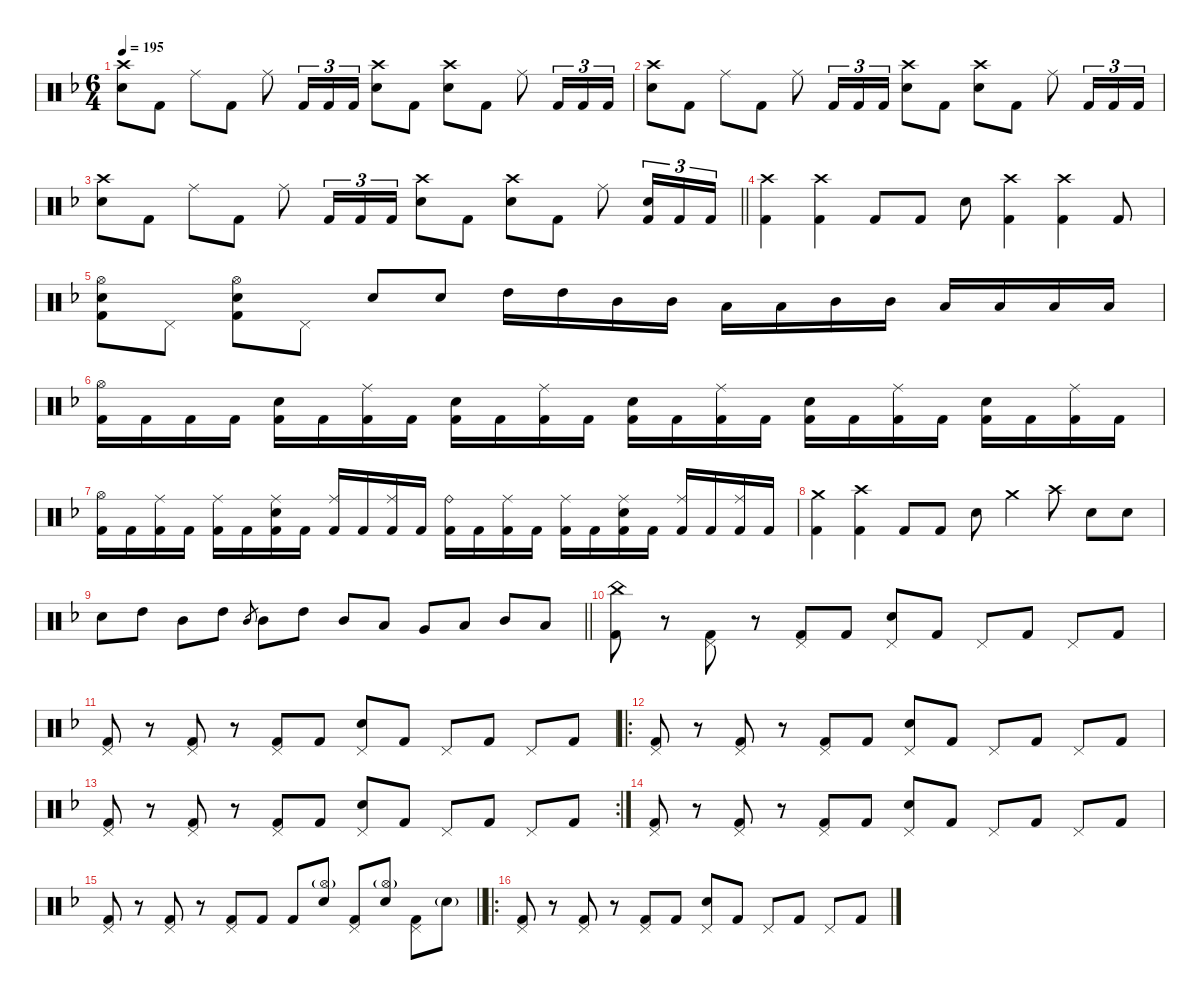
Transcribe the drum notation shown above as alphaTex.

\defaultSystemsLayout 4
\hideDynamics
\bracketExtendMode nobrackets
\singleTrackTrackNamePolicy hidden
\multiTrackTrackNamePolicy hidden
\firstSystemTrackNameMode fullname
\firstSystemTrackNameOrientation horizontal
\otherSystemsTrackNameOrientation horizontal
\track ("Drums" "drm.") {instrument percussion}
\staff {score}
\articulation defaults
\ts (6 4)
\tempo 195
\clef neutral
\ks dminor
("Crash high (hit)"{acc forcenatural} "Snare (hit) 2"{acc forcenatural}).8{dy f beam Down} "Kick (hit) 2"{acc forcenatural}.8{beam Down} "Ride (middle)"{acc forcenatural}.8{beam Down} "Kick (hit) 2"{acc forcenatural}.8{beam Down} "Ride (middle)"{acc forcenatural}.8{beam Down} "Kick (hit) 2"{acc forcenatural}.16{tu (3 2) beam Up} "Kick (hit) 2"{acc forcenatural}.16{tu (3 2) beam Up} "Kick (hit) 2"{acc forcenatural}.16{tu (3 2) beam Up} ("Crash high (hit)"{acc forcenatural} "Snare (hit) 2"{acc forcenatural}).8{beam Down} "Kick (hit) 2"{acc forcenatural}.8{beam Down} ("Crash high (hit)"{acc forcenatural} "Snare (hit) 2"{acc forcenatural}).8{beam Down} "Kick (hit) 2"{acc forcenatural}.8{beam Down} "Ride (middle)"{acc forcenatural}.8{beam Down} "Kick (hit) 2"{acc forcenatural}.16{tu (3 2) beam Up} "Kick (hit) 2"{acc forcenatural}.16{tu (3 2) beam Up} "Kick (hit) 2"{acc forcenatural}.16{tu (3 2) beam Up} |
("Crash high (hit)"{acc forcenatural} "Snare (hit) 2"{acc forcenatural}).8{beam Down} "Kick (hit) 2"{acc forcenatural}.8{beam Down} "Ride (middle)"{acc forcenatural}.8{beam Down} "Kick (hit) 2"{acc forcenatural}.8{beam Down} "Ride (middle)"{acc forcenatural}.8{beam Down} "Kick (hit) 2"{acc forcenatural}.16{tu (3 2) beam Up} "Kick (hit) 2"{acc forcenatural}.16{tu (3 2) beam Up} "Kick (hit) 2"{acc forcenatural}.16{tu (3 2) beam Up} ("Crash high (hit)"{acc forcenatural} "Snare (hit) 2"{acc forcenatural}).8{beam Down} "Kick (hit) 2"{acc forcenatural}.8{beam Down} ("Crash high (hit)"{acc forcenatural} "Snare (hit) 2"{acc forcenatural}).8{beam Down} "Kick (hit) 2"{acc forcenatural}.8{beam Down} "Ride (middle)"{acc forcenatural}.8{beam Down} "Kick (hit) 2"{acc forcenatural}.16{tu (3 2) beam Up} "Kick (hit) 2"{acc forcenatural}.16{tu (3 2) beam Up} "Kick (hit) 2"{acc forcenatural}.16{tu (3 2) beam Up} |
\barLineRight lightlight
("Crash high (hit)"{acc forcenatural} "Snare (hit) 2"{acc forcenatural}).8{beam Down} "Kick (hit) 2"{acc forcenatural}.8{beam Down} "Ride (middle)"{acc forcenatural}.8{beam Down} "Kick (hit) 2"{acc forcenatural}.8{beam Down} "Ride (middle)"{acc forcenatural}.8{beam Down} "Kick (hit) 2"{acc forcenatural}.16{tu (3 2) beam Up} "Kick (hit) 2"{acc forcenatural}.16{tu (3 2) beam Up} "Kick (hit) 2"{acc forcenatural}.16{tu (3 2) beam Up} ("Crash high (hit)"{acc forcenatural} "Snare (hit) 2"{acc forcenatural}).8{beam Down} "Kick (hit) 2"{acc forcenatural}.8{beam Down} ("Crash high (hit)"{acc forcenatural} "Snare (hit) 2"{acc forcenatural}).8{beam Down} "Kick (hit) 2"{acc forcenatural}.8{beam Down} "Ride (middle)"{acc forcenatural}.8{beam Down} ("Snare (hit) 2"{acc forcenatural} "Kick (hit) 2"{acc forcenatural}).16{tu (3 2) beam Up} "Kick (hit) 2"{acc forcenatural}.16{tu (3 2) beam Up} "Kick (hit) 2"{acc forcenatural}.16{tu (3 2) beam Up} |
("Crash high (hit)"{acc forcenatural} "Kick (hit) 2"{acc forcenatural}).4{beam Down} ("Crash high (hit)"{acc forcenatural} "Kick (hit) 2"{acc forcenatural}).4{beam Down} "Kick (hit) 2"{acc forcenatural}.8{beam Up} "Kick (hit) 2"{acc forcenatural}.8{beam Up} "Snare (hit) 2"{acc forcenatural}.8{beam Down} ("Crash high (hit)"{acc forcenatural} "Kick (hit) 2"{acc forcenatural}).4{beam Down} ("Crash high (hit)"{acc forcenatural} "Kick (hit) 2"{acc forcenatural}).4{beam Down} "Kick (hit) 2"{acc forcenatural}.8{beam Up} |
("Hi-Hat (open)"{acc forcenatural} "Snare (hit) 2"{acc forcenatural} "Kick (hit) 2"{acc forcenatural}).8{beam Down} "Pedal Hi-Hat (hit)"{acc forcenatural}.8{beam Down} ("Hi-Hat (open)"{acc forcenatural} "Snare (hit) 2"{acc forcenatural} "Kick (hit) 2"{acc forcenatural}).8{beam Down} "Pedal Hi-Hat (hit)"{acc forcenatural}.8{beam Up} "Snare (hit) 2"{acc forcenatural}.8{beam Up} "Snare (hit) 2"{acc forcenatural}.8{beam Up} "High Tom (hit)"{acc forcenatural}.16{beam Down} "High Tom (hit)"{acc forcenatural}.16{beam Down} "Mid Tom (hit)"{acc forcenatural}.16{beam Down} "Mid Tom (hit)"{acc forcenatural}.16{beam Down} "Low Tom (hit)"{acc forcenatural}.16{beam Down} "Low Tom (hit)"{acc forcenatural}.16{beam Down} "Mid Tom (hit)"{acc forcenatural}.16{beam Up} "Mid Tom (hit)"{acc forcenatural}.16{beam Up} "Low Tom (hit)"{acc forcenatural}.16{beam Up} "Low Tom (hit)"{acc forcenatural}.16{beam Up} "Low Tom (hit)"{acc forcenatural}.16{beam Up} "Low Tom (hit)"{acc forcenatural}.16{beam Up} |
("Hi-Hat (open)"{acc forcenatural} "Kick (hit) 2"{acc forcenatural}).16{beam Down} "Kick (hit) 2"{acc forcenatural}.16{beam Down} "Kick (hit) 2"{acc forcenatural}.16{beam Down} "Kick (hit) 2"{acc forcenatural}.16{beam Down} ("Snare (hit) 2"{acc forcenatural} "Kick (hit) 2"{acc forcenatural}).16{beam Down} "Kick (hit) 2"{acc forcenatural}.16{beam Down} ("Ride (middle)"{acc forcenatural} "Kick (hit) 2"{acc forcenatural}).16{beam Down} "Kick (hit) 2"{acc forcenatural}.16{beam Down} ("Snare (hit) 2"{acc forcenatural} "Kick (hit) 2"{acc forcenatural}).16{beam Down} "Kick (hit) 2"{acc forcenatural}.16{beam Down} ("Ride (middle)"{acc forcenatural} "Kick (hit) 2"{acc forcenatural}).16{beam Down} "Kick (hit) 2"{acc forcenatural}.16{beam Down} ("Snare (hit) 2"{acc forcenatural} "Kick (hit) 2"{acc forcenatural}).16{beam Down} "Kick (hit) 2"{acc forcenatural}.16{beam Down} ("Ride (middle)"{acc forcenatural} "Kick (hit) 2"{acc forcenatural}).16{beam Down} "Kick (hit) 2"{acc forcenatural}.16{beam Down} ("Snare (hit) 2"{acc forcenatural} "Kick (hit) 2"{acc forcenatural}).16{beam Down} "Kick (hit) 2"{acc forcenatural}.16{beam Down} ("Ride (middle)"{acc forcenatural} "Kick (hit) 2"{acc forcenatural}).16{beam Down} "Kick (hit) 2"{acc forcenatural}.16{beam Down} ("Snare (hit) 2"{acc forcenatural} "Kick (hit) 2"{acc forcenatural}).16{beam Down} "Kick (hit) 2"{acc forcenatural}.16{beam Down} ("Ride (middle)"{acc forcenatural} "Kick (hit) 2"{acc forcenatural}).16{beam Down} "Kick (hit) 2"{acc forcenatural}.16{beam Down} |
("Hi-Hat (open)"{acc forcenatural} "Kick (hit) 2"{acc forcenatural}).16{beam Down} "Kick (hit) 2"{acc forcenatural}.16{beam Down} ("Ride (middle)"{acc forcenatural} "Kick (hit) 2"{acc forcenatural}).16{beam Down} "Kick (hit) 2"{acc forcenatural}.16{beam Down} ("Ride (middle)"{acc forcenatural} "Kick (hit) 2"{acc forcenatural}).16{beam Down} "Kick (hit) 2"{acc forcenatural}.16{beam Down} ("Ride (middle)"{acc forcenatural} "Snare (hit) 2"{acc forcenatural} "Kick (hit) 2"{acc forcenatural}).16{beam Up} "Kick (hit) 2"{acc forcenatural}.16{beam Up} ("Ride (middle)"{acc forcenatural} "Kick (hit) 2"{acc forcenatural}).16{beam Up} "Kick (hit) 2"{acc forcenatural}.16{beam Up} ("Ride (middle)"{acc forcenatural} "Kick (hit) 2"{acc forcenatural}).16{beam Up} "Kick (hit) 2"{acc forcenatural}.16{beam Up} ("Ride (bell)"{acc forcenatural} "Kick (hit) 2"{acc forcenatural}).16{beam Down} "Kick (hit) 2"{acc forcenatural}.16{beam Down} ("Ride (middle)"{acc forcenatural} "Kick (hit) 2"{acc forcenatural}).16{beam Down} "Kick (hit) 2"{acc forcenatural}.16{beam Down} ("Ride (middle)"{acc forcenatural} "Kick (hit) 2"{acc forcenatural}).16{beam Down} "Kick (hit) 2"{acc forcenatural}.16{beam Down} ("Ride (middle)"{acc forcenatural} "Snare (hit) 2"{acc forcenatural} "Kick (hit) 2"{acc forcenatural}).16{beam Up} "Kick (hit) 2"{acc forcenatural}.16{beam Up} ("Ride (middle)"{acc forcenatural} "Kick (hit) 2"{acc forcenatural}).16{beam Up} "Kick (hit) 2"{acc forcenatural}.16{beam Up} ("Ride (middle)"{acc forcenatural} "Kick (hit) 2"{acc forcenatural}).16{beam Up} "Kick (hit) 2"{acc forcenatural}.16{beam Up} |
("Crash medium (hit)"{acc forcenatural} "Kick (hit) 2"{acc forcenatural}).4{beam Down} ("Crash high (hit)"{acc forcenatural} "Kick (hit) 2"{acc forcenatural}).4{beam Down} "Kick (hit) 2"{acc forcenatural}.8{beam Up} "Kick (hit) 2"{acc forcenatural}.8{beam Up} "Snare (hit) 2"{acc forcenatural}.8{beam Down} "Crash medium (hit)"{acc forcenatural}.4{beam Down} "Crash high (hit)"{acc forcenatural}.8{beam Down} "Snare (hit) 2"{acc forcenatural}.8{beam Down} "Snare (hit) 2"{acc forcenatural}.8{beam Down} |
\barLineRight lightlight "Snare (hit) 2"{acc forcenatural}.8{beam Down} "High Tom (hit)"{acc forcenatural}.8{beam Down} "Mid Tom (hit)"{acc forcenatural}.8{beam Down} "High Tom (hit)"{acc forcenatural}.8{beam Down} "Mid Tom (hit)"{acc forcenatural}.8{gr dy mf beam Up} "Mid Tom (hit)"{acc forcenatural}.8{dy f beam Down} "High Tom (hit)"{acc forcenatural}.8{beam Down} "Mid Tom (hit)"{acc forcenatural}.8{beam Up} "Low Tom (hit)"{acc forcenatural}.8{beam Up} "Very Low Tom (hit)"{acc forcenatural}.8{beam Up} "Low Tom (hit)"{acc forcenatural}.8{beam Up} "Mid Tom (hit)"{acc forcenatural}.8{beam Up} "Low Tom (hit)"{acc forcenatural}.8{beam Up}
|
("China (hit)"{acc forcenatural} "Kick (hit) 2"{acc forcenatural}).8{beam Down} r.8{beam Down} ("Pedal Hi-Hat (hit)"{acc forcenatural} "Kick (hit) 2"{acc forcenatural}).8{beam Down} r.8{beam Down} ("Pedal Hi-Hat (hit)"{acc forcenatural} "Kick (hit) 2"{acc forcenatural}).8{beam Up} "Kick (hit) 2"{acc forcenatural}.8{beam Up} ("Pedal Hi-Hat (hit)"{acc forcenatural} "Snare (hit) 2"{acc forcenatural}).8{beam Up} "Kick (hit) 2"{acc forcenatural}.8{beam Up} "Pedal Hi-Hat (hit)"{acc forcenatural}.8{beam Up} "Kick (hit) 2"{acc forcenatural}.8{beam Up} "Pedal Hi-Hat (hit)"{acc forcenatural}.8{beam Up} "Kick (hit) 2"{acc forcenatural}.8{beam Up} |
("Pedal Hi-Hat (hit)"{acc forcenatural} "Kick (hit) 2"{acc forcenatural}).8{beam Up} r.8{beam Up} ("Pedal Hi-Hat (hit)"{acc forcenatural} "Kick (hit) 2"{acc forcenatural}).8{beam Up} r.8{beam Up} ("Pedal Hi-Hat (hit)"{acc forcenatural} "Kick (hit) 2"{acc forcenatural}).8{beam Up} "Kick (hit) 2"{acc forcenatural}.8{beam Up} ("Pedal Hi-Hat (hit)"{acc forcenatural} "Snare (hit) 2"{acc forcenatural}).8{beam Up} "Kick (hit) 2"{acc forcenatural}.8{beam Up} "Pedal Hi-Hat (hit)"{acc forcenatural}.8{beam Up} "Kick (hit) 2"{acc forcenatural}.8{beam Up} "Pedal Hi-Hat (hit)"{acc forcenatural}.8{beam Up} "Kick (hit) 2"{acc forcenatural}.8{beam Up} |
\ro
("Pedal Hi-Hat (hit)"{acc forcenatural} "Kick (hit) 2"{acc forcenatural}).8{dy mf beam Up} r.8{beam Up} ("Pedal Hi-Hat (hit)"{acc forcenatural} "Kick (hit) 2"{acc forcenatural}).8{beam Up} r.8{beam Up} ("Pedal Hi-Hat (hit)"{acc forcenatural} "Kick (hit) 2"{acc forcenatural}).8{beam Up} "Kick (hit) 2"{acc forcenatural}.8{beam Up} ("Pedal Hi-Hat (hit)"{acc forcenatural} "Snare (hit) 2"{acc forcenatural}).8{beam Up} "Kick (hit) 2"{acc forcenatural}.8{beam Up} "Pedal Hi-Hat (hit)"{acc forcenatural}.8{beam Up} "Kick (hit) 2"{acc forcenatural}.8{beam Up} "Pedal Hi-Hat (hit)"{acc forcenatural}.8{beam Up} "Kick (hit) 2"{acc forcenatural}.8{beam Up} |
\rc 2
("Pedal Hi-Hat (hit)"{acc forcenatural} "Kick (hit) 2"{acc forcenatural}).8{beam Up} r.8{beam Up} ("Pedal Hi-Hat (hit)"{acc forcenatural} "Kick (hit) 2"{acc forcenatural}).8{beam Up} r.8{beam Up} ("Pedal Hi-Hat (hit)"{acc forcenatural} "Kick (hit) 2"{acc forcenatural}).8{beam Up} "Kick (hit) 2"{acc forcenatural}.8{beam Up} ("Pedal Hi-Hat (hit)"{acc forcenatural} "Snare (hit) 2"{acc forcenatural}).8{beam Up} "Kick (hit) 2"{acc forcenatural}.8{beam Up} "Pedal Hi-Hat (hit)"{acc forcenatural}.8{beam Up} "Kick (hit) 2"{acc forcenatural}.8{beam Up} "Pedal Hi-Hat (hit)"{acc forcenatural}.8{beam Up} "Kick (hit) 2"{acc forcenatural}.8{beam Up} |
("Pedal Hi-Hat (hit)"{acc forcenatural} "Kick (hit) 2"{acc forcenatural}).8{beam Up} r.8{beam Up} ("Pedal Hi-Hat (hit)"{acc forcenatural} "Kick (hit) 2"{acc forcenatural}).8{beam Up} r.8{beam Up} ("Pedal Hi-Hat (hit)"{acc forcenatural} "Kick (hit) 2"{acc forcenatural}).8{beam Up} "Kick (hit) 2"{acc forcenatural}.8{beam Up} ("Pedal Hi-Hat (hit)"{acc forcenatural} "Snare (hit) 2"{acc forcenatural}).8{beam Up} "Kick (hit) 2"{acc forcenatural}.8{beam Up} "Pedal Hi-Hat (hit)"{acc forcenatural}.8{beam Up} "Kick (hit) 2"{acc forcenatural}.8{beam Up} "Pedal Hi-Hat (hit)"{acc forcenatural}.8{beam Up} "Kick (hit) 2"{acc forcenatural}.8{beam Up} |
\barLineRight lightlight
("Pedal Hi-Hat (hit)"{acc forcenatural} "Kick (hit) 2"{acc forcenatural}).8{beam Up} r.8{beam Up} ("Pedal Hi-Hat (hit)"{acc forcenatural} "Kick (hit) 2"{acc forcenatural}).8{beam Up} r.8{beam Up} ("Pedal Hi-Hat (hit)"{acc forcenatural} "Kick (hit) 2"{acc forcenatural}).8{beam Up} "Kick (hit) 2"{acc forcenatural}.8{beam Up} "Kick (hit) 2"{acc forcenatural}.8{beam Up} ("Hi-Hat (open)"{g acc forcenatural} "Snare (hit) 2"{acc forcenatural}).8{beam Up} ("Pedal Hi-Hat (hit)"{acc forcenatural} "Kick (hit) 2"{acc forcenatural}).8{beam Up} ("Hi-Hat (open)"{g acc forcenatural} "Snare (hit) 2"{acc forcenatural}).8{beam Down} ("Pedal Hi-Hat (hit)"{acc forcenatural} "Kick (hit) 2"{acc forcenatural}).8{beam Down} "Snare (hit) 2"{g acc forcenatural}.8{beam Down} |
\ro
("Pedal Hi-Hat (hit)"{acc forcenatural} "Kick (hit) 2"{acc forcenatural}).8{dy mp beam Up} r.8{beam Up} ("Pedal Hi-Hat (hit)"{acc forcenatural} "Kick (hit) 2"{acc forcenatural}).8{beam Up} r.8{beam Up} ("Pedal Hi-Hat (hit)"{acc forcenatural} "Kick (hit) 2"{acc forcenatural}).8{beam Up} "Kick (hit) 2"{acc forcenatural}.8{beam Up} ("Pedal Hi-Hat (hit)"{acc forcenatural} "Snare (hit) 2"{acc forcenatural}).8{beam Up} "Kick (hit) 2"{acc forcenatural}.8{beam Up} "Pedal Hi-Hat (hit)"{acc forcenatural}.8{beam Up} "Kick (hit) 2"{acc forcenatural}.8{beam Up} "Pedal Hi-Hat (hit)"{acc forcenatural}.8{beam Up} "Kick (hit) 2"{acc forcenatural}.8{beam Up}
